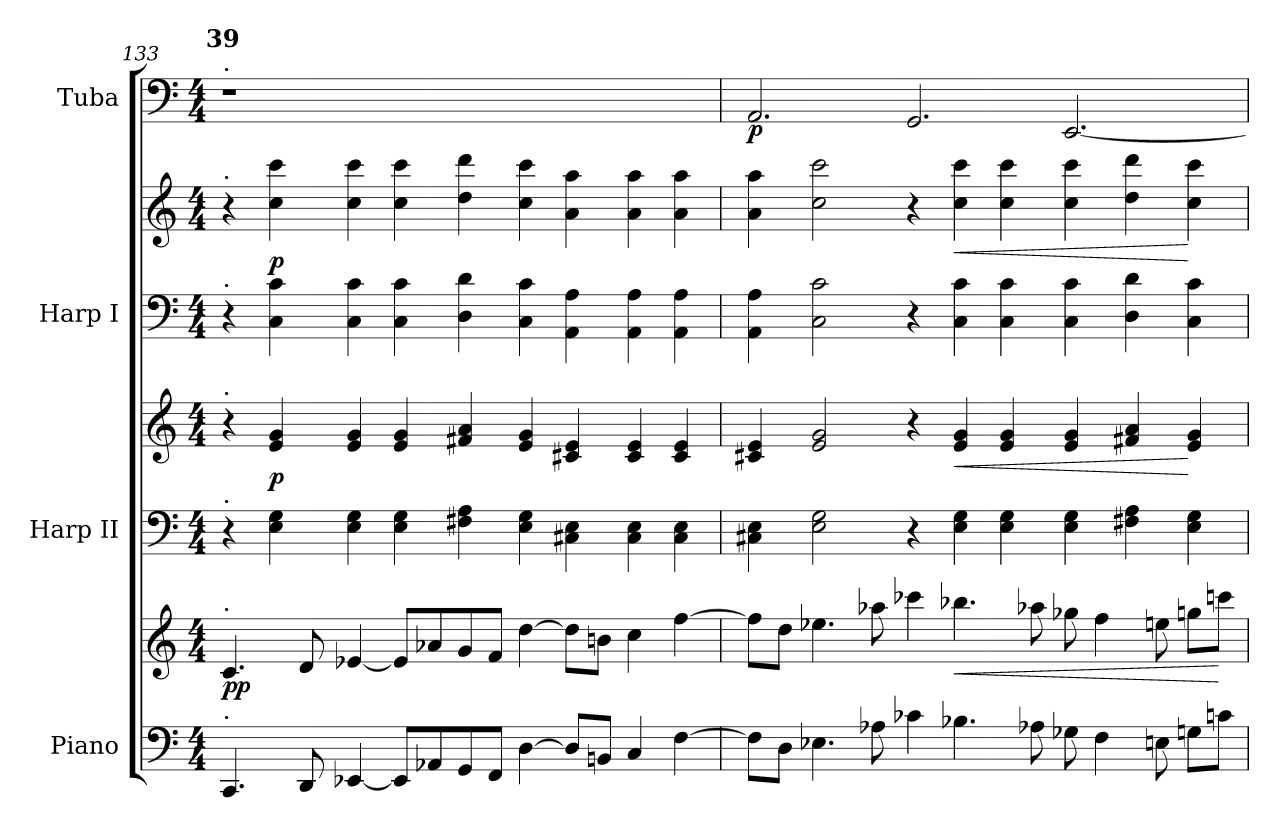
**kern	**kern	**dynam	**kern	**kern	**dynam	**kern	**kern	**dynam	**kern	**dynam
*part4	*part4	*part4	*part3	*part3	*part3	*part2	*part2	*part2	*part1	*part1
*staff7	*staff6	*staff6/7	*staff5	*staff4	*staff4/5	*staff3	*staff2	*staff2/3	*staff1	*staff1
*I"Piano	*	*	*I"Harp II	*	*	*I"Harp I	*	*	*I"Tuba	*
*I'Pno.	*	*	*I'Hp.	*	*	*I'Hp.	*	*	*I'Tba.	*
!!LO:PB:g=z
*clefF4	*clefG2	*	*clefF4	*clefG2	*	*clefF4	*clefG2	*	*clefF4	*
*k[]	*k[]	*	*k[]	*k[]	*	*k[]	*k[]	*	*k[]	*
*M4/4	*M4/4	*	*M4/4	*M4/4	*	*M4/4	*M4/4	*	*M4/4	*
*MM138	*MM138	*	*MM138	*MM138	*	*MM138	*MM138	*	*MM138	*
=133	=133	=133	=133	=133	=133	=133	=133	=133	=133	=133
!	!	!	!	!	!	!	!	!	!LO:TX:t=.	!
!	!	!	!	!	!	!	!	!	!LO:TX:a:B:cj:t=39	!
!	!	!	!	!	!	!	!LO:TX:t=.	!	!	!
!	!	!	!	!	!	!LO:TX:t=.	!	!	!	!
!	!	!	!	!LO:TX:t=.	!	!	!	!	!	!
!	!	!	!LO:TX:t=.	!	!	!	!	!	!	!
!	!LO:TX:t=.	!	!	!	!	!	!	!	!	!
!LO:TX:t=.	!	!	!	!	!	!	!	!	!	!
!	!	!	!	!	!	!	!	!	!LO:N:vis=1	!
4.CCi/	4.ci/	pp	4r	4r	.	4r	4r	.	1r	.
.	.	.	4Ei\ 4Gi	4ei/ 4gi	p	4Ci\ 4ci	4cci\ 4ccci	p	.	.
8DDi/	8di/	.	.	.	.	.	.	.	.	.
[<4EE-Xi/	[<4e-Xi/	.	4Ei\ 4Gi	4ei/ 4gi	.	4Ci\ 4ci	4cci\ 4ccci	.	.	.
8EE-i/L]	8e-i/L]	.	4Ei\ 4Gi	4ei/ 4gi	.	4Ci\ 4ci	4cci\ 4ccci	.	.	.
8AA-Xi/	8a-Xi/	.	.	.	.	.	.	.	.	.
8GGi/	8gi/	.	4F#Xi\ 4Ai	4f#Xi/ 4ai	.	4Di\ 4di	4ddi\ 4dddi	.	1ryy	.
8FFi/J	8fi/J	.	.	.	.	.	.	.	.	.
[>4Di\	[>4ddi\	.	4Ei\ 4Gi	4ei/ 4gi	.	4Ci\ 4ci	4cci\ 4ccci	.	.	.
8Di/L]	8ddi\L]	.	4C#Xi\ 4Ei	4c#Xi/ 4ei	.	4AAi\ 4Ai	4ai\ 4aai	.	.	.
8BBni/J	8bni\J	.	.	.	.	.	.	.	.	.
4Ci/	4cci\	.	4C#i\ 4Ei	4c#i/ 4ei	.	4AAi\ 4Ai	4ai\ 4aai	.	.	.
[>4Fi\	[>4ffi\	.	4C#i\ 4Ei	4c#i/ 4ei	.	4AAi\ 4Ai	4ai\ 4aai	.	4ryy	.
=134	=134	=134	=134	=134	=134	=134	=134	=134	=134	=134
8Fi\L]	8ffi\L]	.	4C#Xi\ 4Ei	4c#Xi/ 4ei	.	4AAi\ 4Ai	4ai\ 4aai	.	2.AAi/	p
8Di\J	8ddi\J	.	.	.	.	.	.	.	.	.
4.E-Xi\	4.ee-Xi\	.	2Ei\ 2Gi	2ei/ 2gi	.	2Ci\ 2ci	2cci\ 2ccci	.	.	.
8A-Xi\	8aa-Xi\	.	.	.	.	.	.	.	.	.
4c-Xi\	4ccc-Xi\	.	4r	4r	.	4r	4r	.	2.GGi/	.
!	!	!LO:HP:b	!	!	!LO:HP:b	!	!	!LO:HP:b	!	!
4.B-Xi\	4.bb-Xi\	<	4Ei\ 4Gi	4ei/ 4gi	<	4Ci\ 4ci	4cci\ 4ccci	<	.	.
.	.	.	4Ei\ 4Gi	4ei/ 4gi	.	4Ci\ 4ci	4cci\ 4ccci	.	.	.
8A-Xi\	8aa-Xi\	.	.	.	.	.	.	.	.	.
8G-Xi\	8gg-Xi\	.	4Ei\ 4Gi	4ei/ 4gi	.	4Ci\ 4ci	4cci\ 4ccci	.	[<2.EEi/	.
4Fi\	4ffi\	.	.	.	.	.	.	.	.	.
.	.	.	4F#Xi\ 4Ai	4f#Xi/ 4ai	.	4Di\ 4di	4ddi\ 4dddi	.	.	.
8Eni\	8eeni\	.	.	.	.	.	.	.	.	.
8Gni\L	8ggni\L	.	4Ei\ 4Gi	4ei/ 4gi	[	4Ci\ 4ci	4cci\ 4ccci	[	.	.
8cni\J	8cccni\J	[	.	.	.	.	.	.	.	.
=	=	=	=	=	=	=	=	=	=	=
*-	*-	*-	*-	*-	*-	*-	*-	*-	*-	*-
